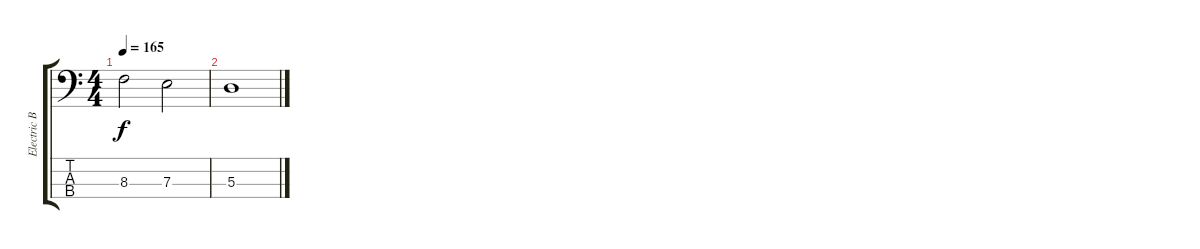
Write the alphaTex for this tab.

\track ("Electric Bass" "Electric B") {instrument electricbassfinger}
\staff {score tabs}
\tuning (G2 D2 A1 D1) {hide}
\ts (4 4)
\tempo 165
\clef f4
\ks c
8.3.2{dy f} 7.3.2 |
5.3.1
